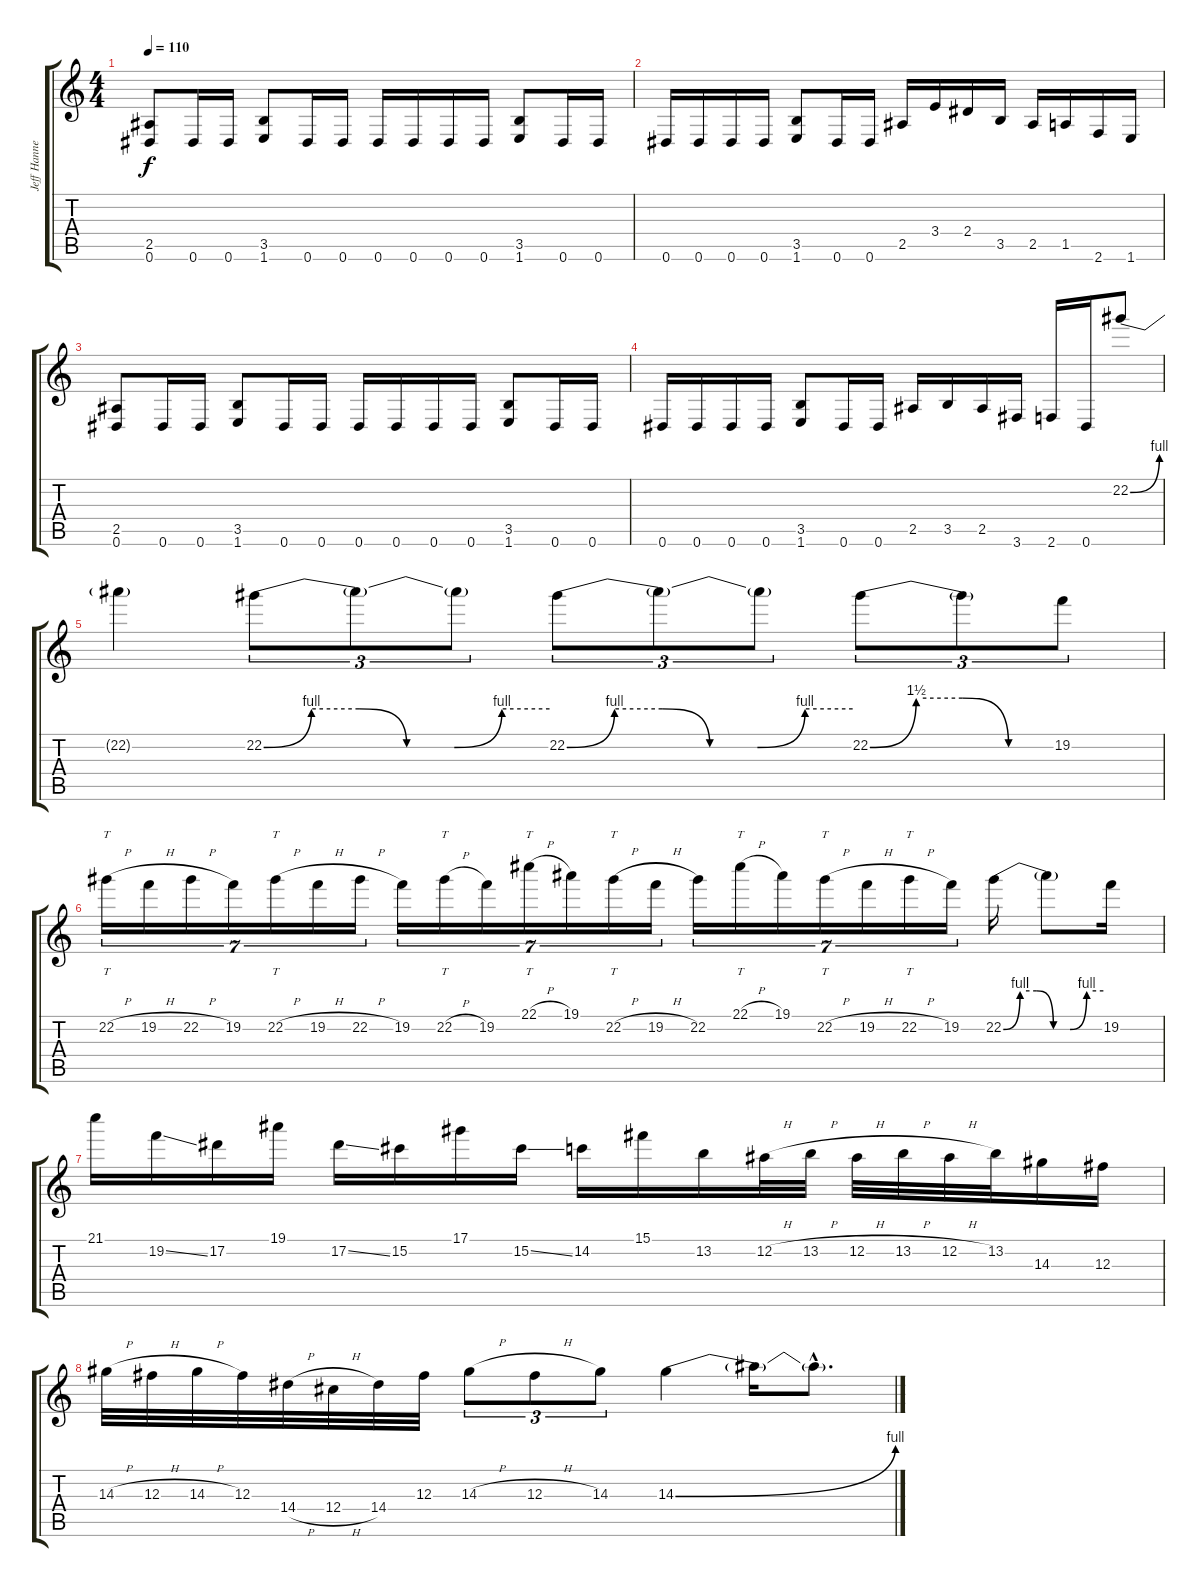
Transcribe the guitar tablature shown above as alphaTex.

\track ("Jeff Hannemann" "Jeff Hanne") {instrument distortionguitar}
\staff {score tabs}
\tuning (Eb4 Bb3 Gb3 Db3 Ab2 Eb2) {hide}
\ts (4 4)
\tempo 110
\clef g2
\ks c
(2.5 0.6).8{dy f} 0.6.16 0.6.16 (3.5 1.6).8 0.6.16 0.6.16 0.6.16 0.6.16 0.6.16 0.6.16 (3.5 1.6).8 0.6.16 0.6.16 |
0.6.16 0.6.16 0.6.16 0.6.16 (3.5 1.6).8 0.6.16 0.6.16 2.5.16 3.4.16 2.4.16 3.5.16 2.5.16 1.5.16 2.6.16 1.6.16 |
(2.5 0.6).8 0.6.16 0.6.16 (3.5 1.6).8 0.6.16 0.6.16 0.6.16 0.6.16 0.6.16 0.6.16 (3.5 1.6).8 0.6.16 0.6.16 |
0.6.16 0.6.16 0.6.16 0.6.16 (3.5 1.6).8 0.6.16 0.6.16 2.5.16 3.5.16 2.5.16 3.6.16 2.6.16 0.6.16 22.2{be (bend 0 0 60 4)}.8 |
22.2{t}.4 22.2{be (custom 0 0 10 4 20 4 30 0 40 0 50 4 60 4)}.8{tu (3 2)} 22.2{t}.8{tu (3 2)} 22.2{t}.8{tu (3 2)} 22.2{be (custom 0 0 10 4 20 4 30 0 40 0 50 4 60 4)}.8{tu (3 2)} 22.2{t}.8{tu (3 2)} 22.2{t}.8{tu (3 2)} 22.2{be (custom 0 0 15 6 30 6 45 0 60 0)}.8{tu (3 2)} 22.2{t}.8{tu (3 2)} 19.2.8{tu (3 2)} |
22.2{h}.16{tt tu (7 4)} 19.2{h}.16{tu (7 4)} 22.2{h}.16{tu (7 4)} 19.2.16{tu (7 4)} 22.2{h}.16{tt tu (7 4)} 19.2{h}.16{tu (7 4)} 22.2{h}.16{tu (7 4)} 19.2.16{tu (7 4)} 22.2{h}.16{tt tu (7 4)} 19.2.16{tu (7 4)} 22.1{h}.16{tt tu (7 4)} 19.1.16{tu (7 4)} 22.2{h}.16{tt tu (7 4)} 19.2{h}.16{tu (7 4)} 22.2.16{tu (7 4)} 22.1{h}.16{tt tu (7 4)} 19.1.16{tu (7 4)} 22.2{h}.16{tt tu (7 4)} 19.2{h}.16{tu (7 4)} 22.2{h}.16{tt tu (7 4)} 19.2.16{tu (7 4)} 22.2{be (custom 0 0 10 4 20 4 30 0 40 0 50 4 60 4)}.16 22.2{t}.8 19.2.16 |
21.1.16 19.2{ss}.16 17.2.16 19.1.16 17.2{ss}.16 15.2.16 17.1.16 15.2{ss}.16 14.2.16 15.1.16 13.2.16 12.2{h}.32 13.2{h}.32 12.2{h}.32 13.2{h}.32 12.2{h}.32 13.2.32 14.3.16 12.3.16 |
14.3{h}.32 12.3{h}.32 14.3{h}.32 12.3.32 14.4{h}.32 12.4{h}.32 14.4.32 12.3.32 14.3{h}.8{tu (3 2)} 12.3{h}.8{tu (3 2)} 14.3.8{tu (3 2)} 14.3{be (bend 0 0 60 4)}.4 14.3{t}.16 14.3{hac t}.8{d}
